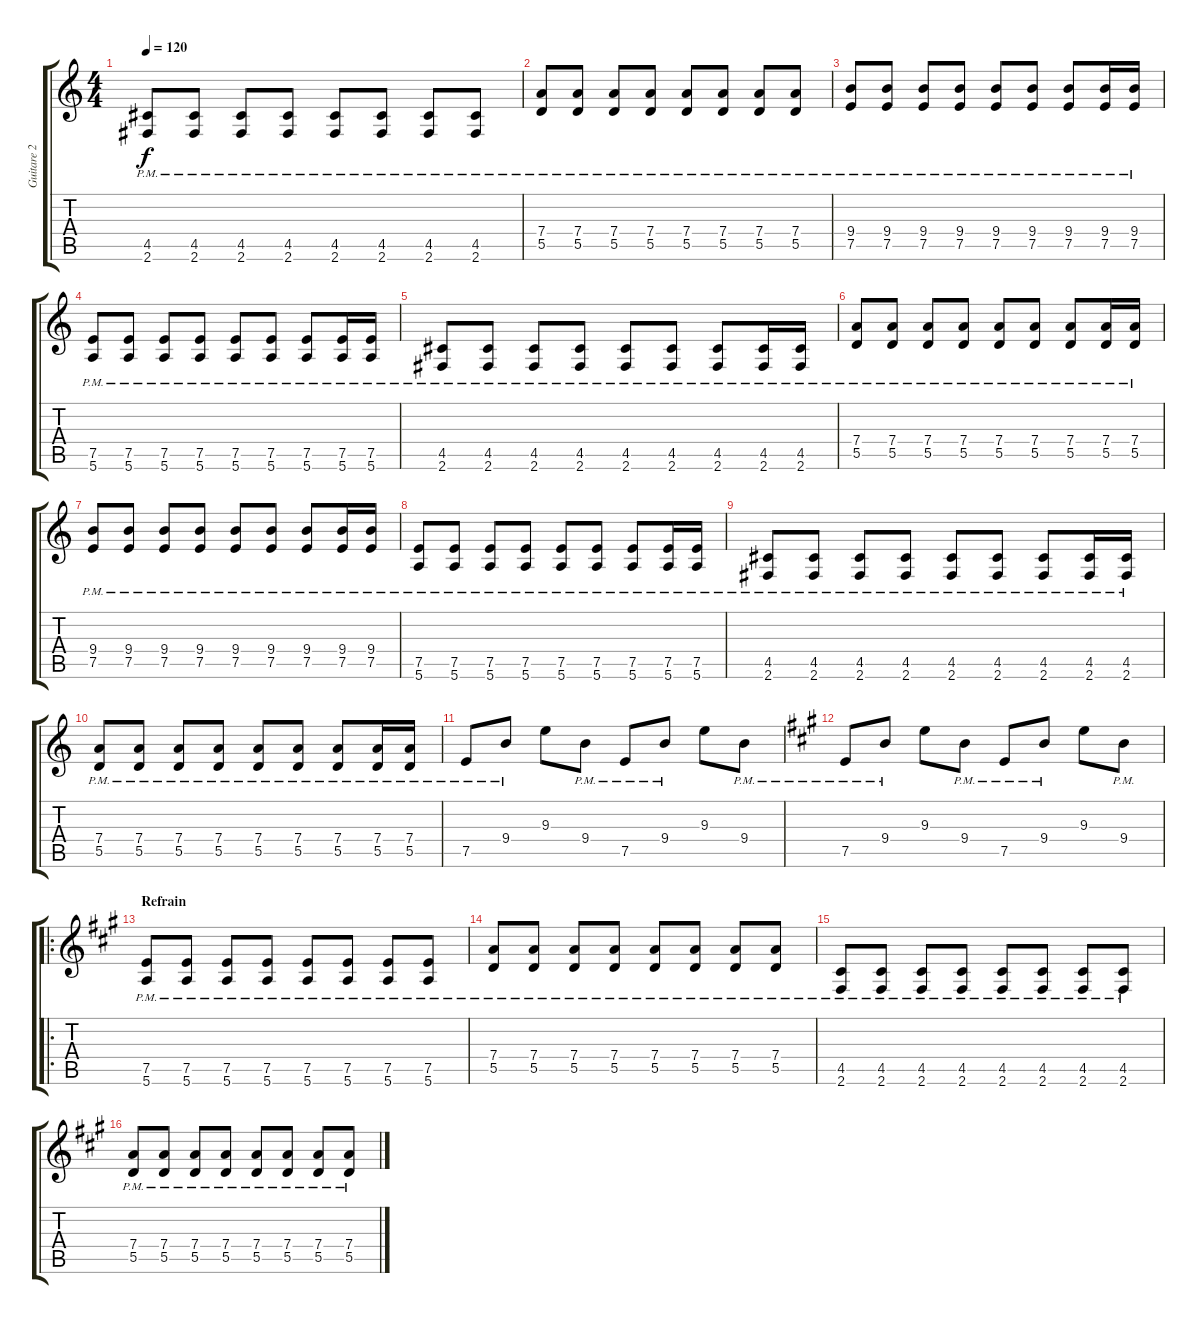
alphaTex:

\track ("Guitare 2" "Guitare 2") {instrument electricguitarmuted}
\staff {score tabs}
\tuning (E4 B3 G3 D3 A2 E2) {hide}
\ts (4 4)
\tempo 120
\clef g2
\ks c
(4.5 2.6{pm}).8{dy f} (4.5 2.6{pm}).8 (4.5 2.6{pm}).8 (4.5 2.6{pm}).8 (4.5 2.6{pm}).8 (4.5 2.6{pm}).8 (4.5 2.6{pm}).8 (4.5 2.6{pm}).8 |
(7.4 5.5{pm}).8 (7.4 5.5{pm}).8 (7.4 5.5{pm}).8 (7.4 5.5{pm}).8 (7.4 5.5{pm}).8 (7.4 5.5{pm}).8 (7.4 5.5{pm}).8 (7.4 5.5{pm}).8 |
(9.4{pm} 7.5).8 (9.4{pm} 7.5).8 (9.4{pm} 7.5).8 (9.4{pm} 7.5).8 (9.4{pm} 7.5).8 (9.4{pm} 7.5).8 (9.4{pm} 7.5).8 (9.4{pm} 7.5).16 (9.4{pm} 7.5).16 |
(7.5 5.6{pm}).8 (7.5 5.6{pm}).8 (7.5 5.6{pm}).8 (7.5 5.6{pm}).8 (7.5 5.6{pm}).8 (7.5 5.6{pm}).8 (7.5 5.6{pm}).8 (7.5 5.6{pm}).16 (7.5 5.6{pm}).16 |
(4.5 2.6{pm}).8 (4.5 2.6{pm}).8 (4.5 2.6{pm}).8 (4.5 2.6{pm}).8 (4.5 2.6{pm}).8 (4.5 2.6{pm}).8 (4.5 2.6{pm}).8 (4.5 2.6{pm}).16 (4.5 2.6{pm}).16 |
(7.4 5.5{pm}).8 (7.4 5.5{pm}).8 (7.4 5.5{pm}).8 (7.4 5.5{pm}).8 (7.4 5.5{pm}).8 (7.4 5.5{pm}).8 (7.4 5.5{pm}).8 (7.4 5.5{pm}).16 (7.4 5.5{pm}).16 |
(9.4 7.5{pm}).8 (9.4 7.5{pm}).8 (9.4 7.5{pm}).8 (9.4 7.5{pm}).8 (9.4 7.5{pm}).8 (9.4 7.5{pm}).8 (9.4 7.5{pm}).8 (9.4 7.5{pm}).16 (9.4 7.5{pm}).16 |
(7.5 5.6{pm}).8 (7.5 5.6{pm}).8 (7.5 5.6{pm}).8 (7.5 5.6{pm}).8 (7.5 5.6{pm}).8 (7.5 5.6{pm}).8 (7.5 5.6{pm}).8 (7.5 5.6{pm}).16 (7.5 5.6{pm}).16 |
(4.5 2.6{pm}).8 (4.5 2.6{pm}).8 (4.5 2.6{pm}).8 (4.5 2.6{pm}).8 (4.5 2.6{pm}).8 (4.5 2.6{pm}).8 (4.5 2.6{pm}).8 (4.5 2.6{pm}).16 (4.5 2.6{pm}).16 |
(7.4 5.5{pm}).8 (7.4 5.5{pm}).8 (7.4 5.5{pm}).8 (7.4 5.5{pm}).8 (7.4 5.5{pm}).8 (7.4 5.5{pm}).8 (7.4 5.5{pm}).8 (7.4 5.5{pm}).16 (7.4 5.5{pm}).16 |
7.5{pm}.8 9.4{pm}.8 9.3.8 9.4{pm}.8 7.5{pm}.8 9.4{pm}.8 9.3.8 9.4{pm}.8 |
\ks a
7.5{pm}.8 9.4{pm}.8 9.3.8 9.4{pm}.8 7.5{pm}.8 9.4{pm}.8 9.3.8 9.4{pm}.8 |
\ro
\section ("" "Refrain")
(7.5 5.6{pm}).8 (7.5 5.6{pm}).8 (7.5 5.6{pm}).8 (7.5 5.6{pm}).8 (7.5 5.6{pm}).8 (7.5 5.6{pm}).8 (7.5 5.6{pm}).8 (7.5 5.6{pm}).8 |
(7.4 5.5{pm}).8 (7.4 5.5{pm}).8 (7.4 5.5{pm}).8 (7.4 5.5{pm}).8 (7.4 5.5{pm}).8 (7.4 5.5{pm}).8 (7.4 5.5{pm}).8 (7.4 5.5{pm}).8 |
(4.5 2.6{pm}).8 (4.5 2.6{pm}).8 (4.5 2.6{pm}).8 (4.5 2.6{pm}).8 (4.5 2.6{pm}).8 (4.5 2.6{pm}).8 (4.5 2.6{pm}).8 (4.5 2.6{pm}).8 |
(7.4 5.5{pm}).8 (7.4 5.5{pm}).8 (7.4 5.5{pm}).8 (7.4 5.5{pm}).8 (7.4 5.5{pm}).8 (7.4 5.5{pm}).8 (7.4 5.5{pm}).8 (7.4 5.5{pm}).8
